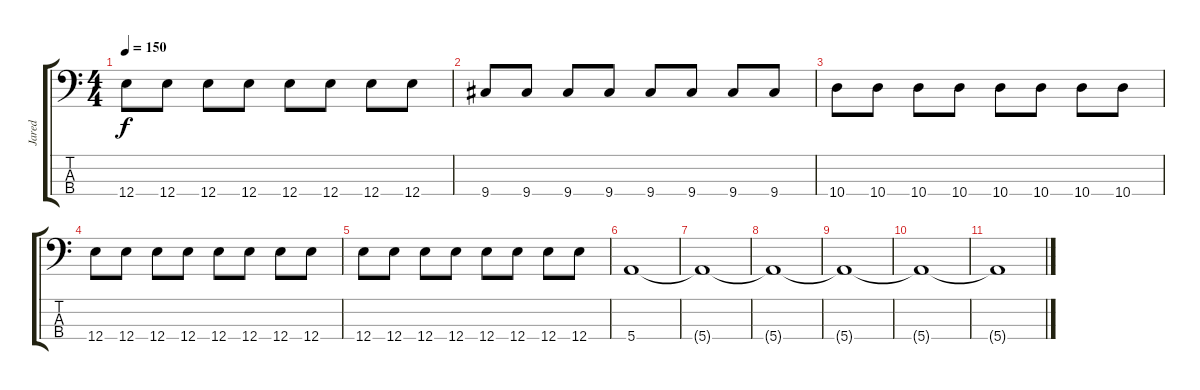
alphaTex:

\track ("Jared" "Jared") {instrument electricbassfinger}
\staff {score tabs}
\tuning (G2 D2 A1 E1) {hide}
\ts (4 4)
\tempo 150
\clef f4
\ks c
12.4.8{dy f} 12.4.8 12.4.8 12.4.8 12.4.8 12.4.8 12.4.8 12.4.8 |
9.4.8 9.4.8 9.4.8 9.4.8 9.4.8 9.4.8 9.4.8 9.4.8 |
10.4.8 10.4.8 10.4.8 10.4.8 10.4.8 10.4.8 10.4.8 10.4.8 |
12.4.8 12.4.8 12.4.8 12.4.8 12.4.8 12.4.8 12.4.8 12.4.8 |
12.4.8 12.4.8 12.4.8 12.4.8 12.4.8 12.4.8 12.4.8 12.4.8 |
5.4.1 |
5.4{t}.1 |
5.4{t}.1 |
5.4{t}.1 |
5.4{t}.1{volume 0} |
5.4{t}.1
